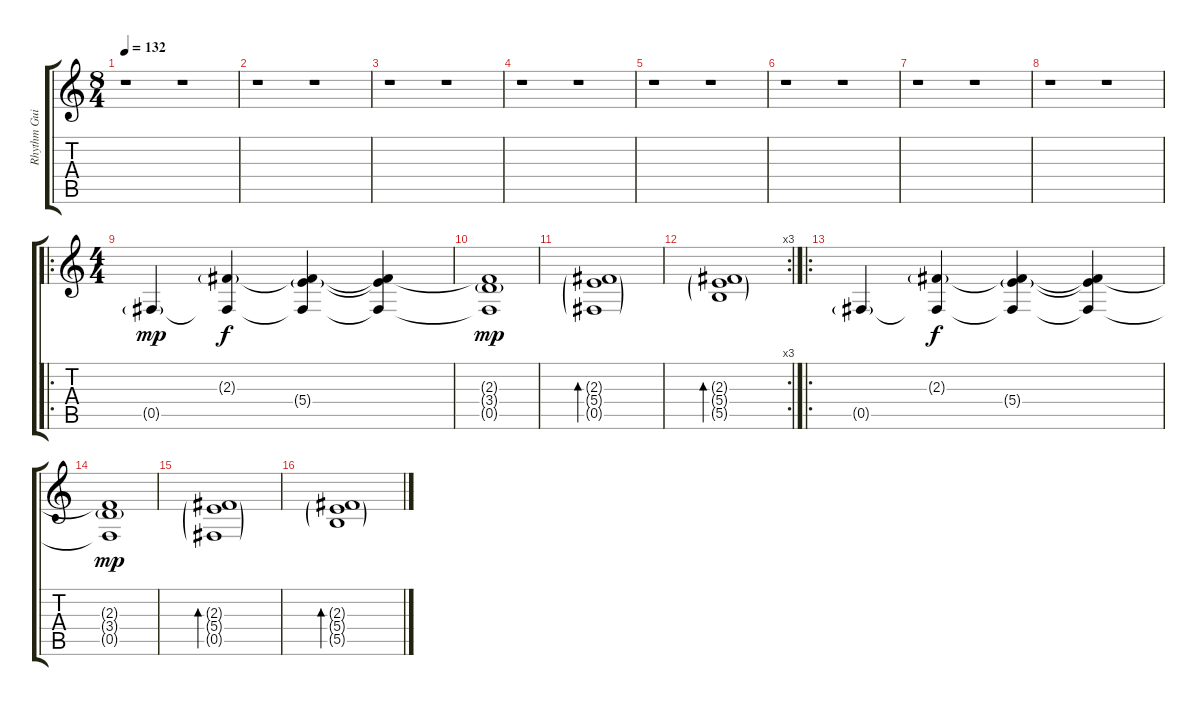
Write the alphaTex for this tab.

\track ("Rhythm Guitar 1" "Rhythm Gui") {instrument distortionguitar}
\staff {score tabs}
\tuning (Db4 Ab3 E3 B2 Gb2 B1) {hide}
\ts (8 4)
\tempo 132
\clef g2
\ks c
r.1{dy mf} r.1 |
r.1 r.1 |
r.1 r.1 |
r.1 r.1 |
r.1 r.1 |
r.1 r.1 |
r.1 r.1 |
r.1 r.1 |
\ro
\ts (4 4)
0.5{g}.4{dy mp} (2.3{g} 0.5{t}).4{dy f} (2.3{t} 5.4{g} 0.5{t}).4 (2.3{t} 5.4{t} 0.5{t}).4 |
(2.3{t} 3.4{g} 0.5{t}).1{dy mp} |
(2.3{g} 5.4{g} 0.5{g}).1{bd 240} |
\rc 3
(2.3{g} 5.4{g} 5.5{g}).1{bd 240} |
\ro
0.5{g}.4 (2.3{g} 0.5{t}).4{dy f} (2.3{t} 5.4{g} 0.5{t}).4 (2.3{t} 5.4{t} 0.5{t}).4 |
(2.3{t} 3.4{g} 0.5{t}).1{dy mp} |
(2.3{g} 5.4{g} 0.5{g}).1{bd 240} |
(2.3{g} 5.4{g} 5.5{g}).1{bd 240}
